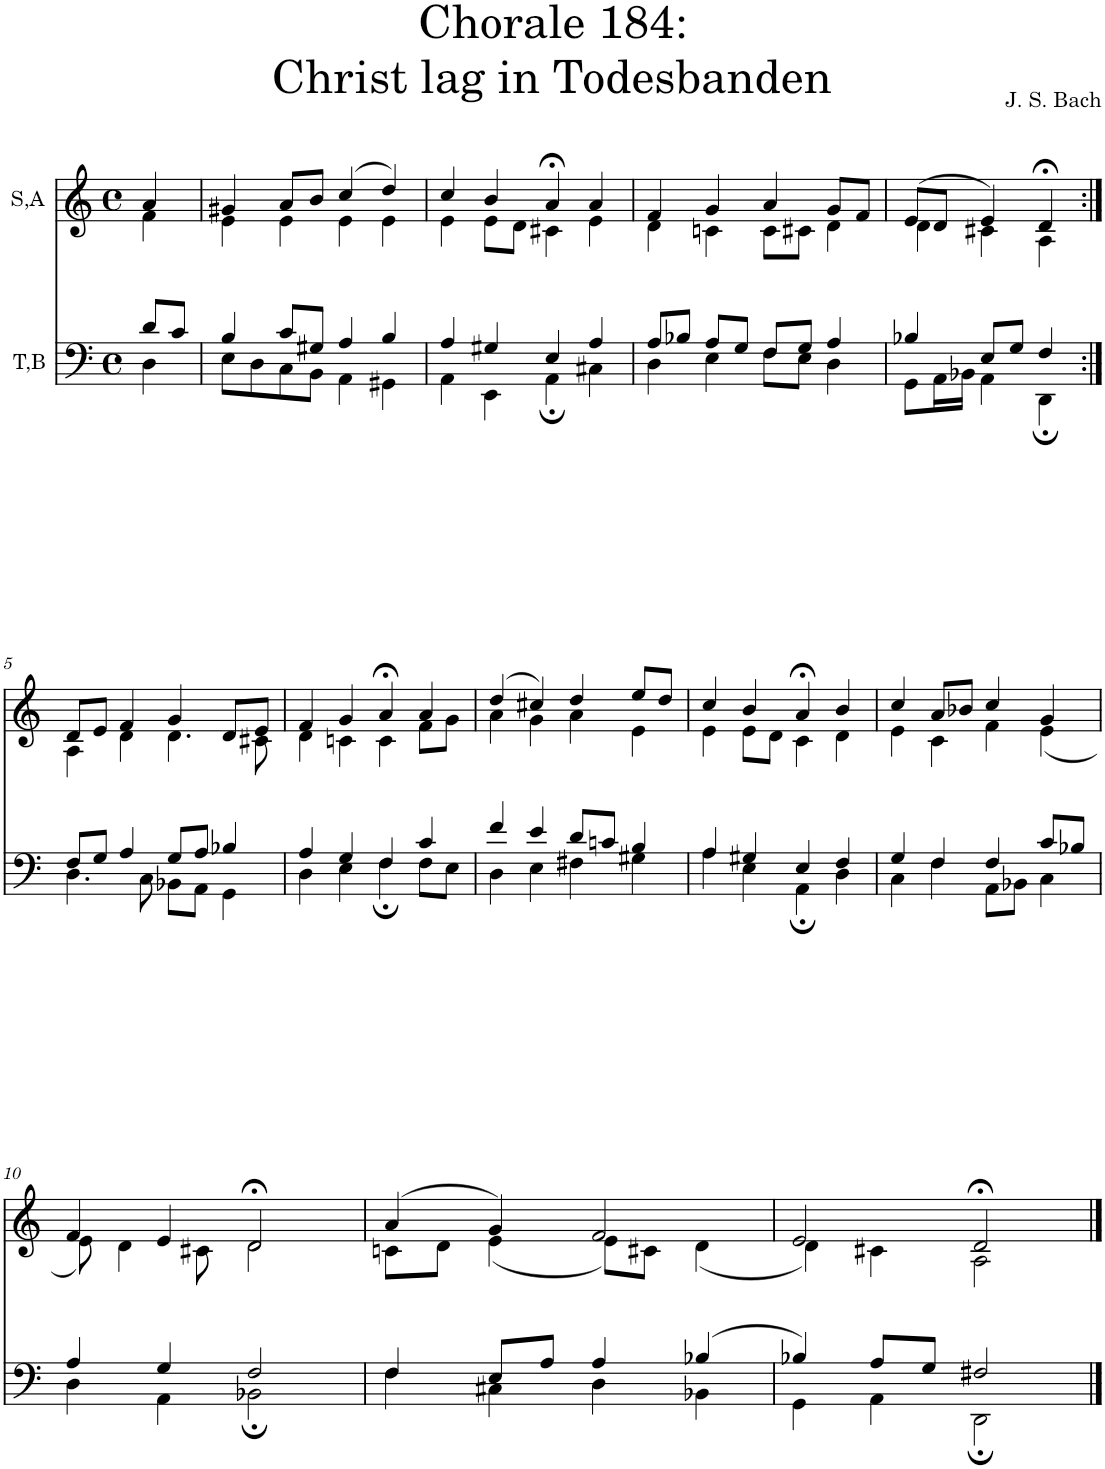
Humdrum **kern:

**kern	**kern
*part2	*part1
*staff2	*staff1
*I"T,B	*I"S,A
*clefF4	*clefG2
*k[]	*k[]
*M4/4	*M4/4
*met(c)	*met(c)
=	=
*^	*^
8d/L	4D\	4a/	4f\
8c/J	.	.	.
=1	=1	=1	=1
4B/	8E\L	4g#X/	4e\
.	8D\	.	.
8c/L	8C\	8a/L	4e\
8G#X/J	8BB\J	8b/J	.
4A/	4AA\	(>4cc/	4e\
4B/	4GG#X\	4dd/)	4e\
=2	=2	=2	=2
4A/	4AA\	4cc/	4e\
4G#X/	4EE\	4b/	8e\L
.	.	.	8d\J
4E/	4AA;\	4a;</	4c#X\
4A/	4C#X\	4a/	4e\
=3	=3	=3	=3
8A/L	4D\	4f/	4d\
8B-X/J	.	.	.
8A/L	4E\	4g/	4cn\
8G/J	.	.	.
8F/L	8F\L	4a/	8c\L
8G/J	8E\J	.	8c#X\J
4A/	4D\	8g/L	4d\
.	.	8f/J	.
=900	=900	=900	=900
4B-X/	8GG\L	(>8e/L	4d\
.	16AA\L	8d/J	.
.	16BB-X\JJ	.	.
8E/L	4AA\	4e/)	4c#X\
8G/J	.	.	.
4F/	4DD;\	4d;</	4A\
!!LO:LB:g=z	!!
=5:|!	=5:|!	=5:|!	=5:|!
8F/L	4.D\	8d/L	4A\
8G/J	.	8e/J	.
4A/	.	4f/	4d\
.	8C\	.	.
8G/L	8BB-X\L	4g/	4.d\
8A/J	8AA\J	.	.
4B-X/	4GG\	8d/L	.
.	.	8e/J	8c#X\
=6	=6	=6	=6
4A/	4D\	4f/	4d\
4G/	4E\	4g/	4cn\
4F/	4F;\	4a;</	4c\
4c/	8F\L	4a/	8f\L
.	8E\J	.	8g\J
=7	=7	=7	=7
4f/	4D\	(>4dd/	4a\
4e/	4E\	4cc#X/)	4g\
8d/L	4F#X\	4dd/	4a\
8cn/J	.	.	.
4B/	4G#X\	8ee/L	4e\
.	.	8dd/J	.
=8	=8	=8	=8
4A/	4A\	4cc/	4e\
4G#X/	4E\	4b/	8e\L
.	.	.	8d\J
4E/	4AA;\	4a;</	4c\
4F/	4D\	4b/	4d\
=9	=9	=9	=9
4G/	4C\	4cc/	4e\
4F/	4F\	8a/L	4c\
.	.	8b-X/J	.
4F/	8AA\L	4cc/	4f\
.	8BB-X\J	.	.
8c/L	4C\	4g/	(<4e\
8B-X/J	.	.	.
!!LO:LB:g=z	!!
=10	=10	=10	=10
4A/	4D\	4f/	8e\)
.	.	.	4d\
4G/	4AA\	4e/	.
.	.	.	8c#X\
2F/	2BB-X;\	2d;</	2d\
=11	=11	=11	=11
4F/	4F\	(>4a/	8cn\L
.	.	.	8d\J
8E/L	4C#X\	4g/)	(<4e\
8A/J	.	.	.
4A/	4D\	2f/	8e\L)
.	.	.	8c#X\J
(>4B-X/	4BB-X\	.	(<4d\
=12	=12	=12	=12
4B-X/)	4GG\	2e/	4d\)
8A/L	4AA\	.	4c#X\
8G/J	.	.	.
2F#X/	2DD;\	2d;</	2A\
*v	*v	*	*
*	*v	*v
==	==
*-	*-
